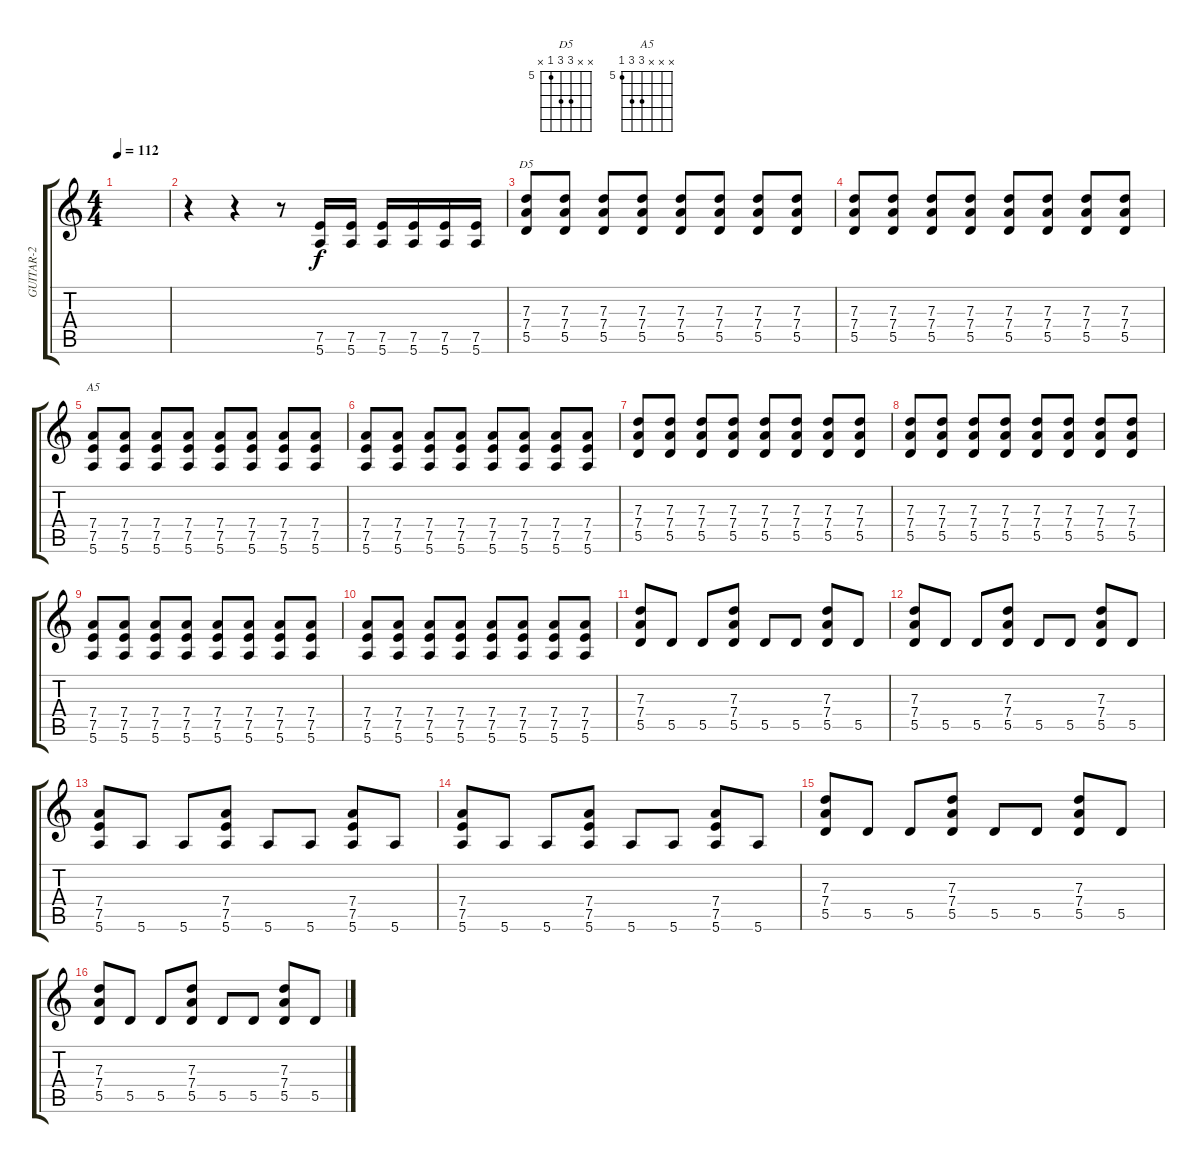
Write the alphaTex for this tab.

\track ("GUITAR-2" "GUITAR-2") {instrument overdrivenguitar}
\staff {score tabs}
\tuning (E4 B3 G3 D3 A2 E2) {hide}
\chord ("D5" x x 7 7 5 x) {firstfret 5}
\chord ("A5" x x x 7 7 5) {firstfret 5}
\ts (4 4)
\tempo 112
\clef g2
\ks c
|
r.4{volume 13} r.4 r.8 (7.5 5.6).16{dy f} (7.5 5.6).16 (7.5 5.6).16 (7.5 5.6).16 (7.5 5.6).16 (7.5 5.6).16 |
(7.3 7.4 5.5).8{ch "D5"} (7.3 7.4 5.5).8 (7.3 7.4 5.5).8 (7.3 7.4 5.5).8 (7.3 7.4 5.5).8 (7.3 7.4 5.5).8 (7.3 7.4 5.5).8 (7.3 7.4 5.5).8 |
(7.3 7.4 5.5).8 (7.3 7.4 5.5).8 (7.3 7.4 5.5).8 (7.3 7.4 5.5).8 (7.3 7.4 5.5).8 (7.3 7.4 5.5).8 (7.3 7.4 5.5).8 (7.3 7.4 5.5).8 |
(7.4 7.5 5.6).8{ch "A5"} (7.4 7.5 5.6).8 (7.4 7.5 5.6).8 (7.4 7.5 5.6).8 (7.4 7.5 5.6).8 (7.4 7.5 5.6).8 (7.4 7.5 5.6).8 (7.4 7.5 5.6).8 |
(7.4 7.5 5.6).8 (7.4 7.5 5.6).8 (7.4 7.5 5.6).8 (7.4 7.5 5.6).8 (7.4 7.5 5.6).8 (7.4 7.5 5.6).8 (7.4 7.5 5.6).8 (7.4 7.5 5.6).8 |
(7.3 7.4 5.5).8 (7.3 7.4 5.5).8 (7.3 7.4 5.5).8 (7.3 7.4 5.5).8 (7.3 7.4 5.5).8 (7.3 7.4 5.5).8 (7.3 7.4 5.5).8 (7.3 7.4 5.5).8 |
(7.3 7.4 5.5).8 (7.3 7.4 5.5).8 (7.3 7.4 5.5).8 (7.3 7.4 5.5).8 (7.3 7.4 5.5).8 (7.3 7.4 5.5).8 (7.3 7.4 5.5).8 (7.3 7.4 5.5).8 |
(7.4 7.5 5.6).8 (7.4 7.5 5.6).8 (7.4 7.5 5.6).8 (7.4 7.5 5.6).8 (7.4 7.5 5.6).8 (7.4 7.5 5.6).8 (7.4 7.5 5.6).8 (7.4 7.5 5.6).8 |
(7.4 7.5 5.6).8 (7.4 7.5 5.6).8 (7.4 7.5 5.6).8 (7.4 7.5 5.6).8 (7.4 7.5 5.6).8 (7.4 7.5 5.6).8 (7.4 7.5 5.6).8 (7.4 7.5 5.6).8 |
(7.3 7.4 5.5).8 5.5.8 5.5.8 (7.3 7.4 5.5).8 5.5.8 5.5.8 (7.3 7.4 5.5).8 5.5.8 |
(7.3 7.4 5.5).8 5.5.8 5.5.8 (7.3 7.4 5.5).8 5.5.8 5.5.8 (7.3 7.4 5.5).8 5.5.8 |
(7.4 7.5 5.6).8 5.6.8 5.6.8 (7.4 7.5 5.6).8 5.6.8 5.6.8 (7.4 7.5 5.6).8 5.6.8 |
(7.4 7.5 5.6).8 5.6.8 5.6.8 (7.4 7.5 5.6).8 5.6.8 5.6.8 (7.4 7.5 5.6).8 5.6.8 |
(7.3 7.4 5.5).8 5.5.8 5.5.8 (7.3 7.4 5.5).8 5.5.8 5.5.8 (7.3 7.4 5.5).8 5.5.8 |
(7.3 7.4 5.5).8 5.5.8 5.5.8 (7.3 7.4 5.5).8 5.5.8 5.5.8 (7.3 7.4 5.5).8 5.5.8
